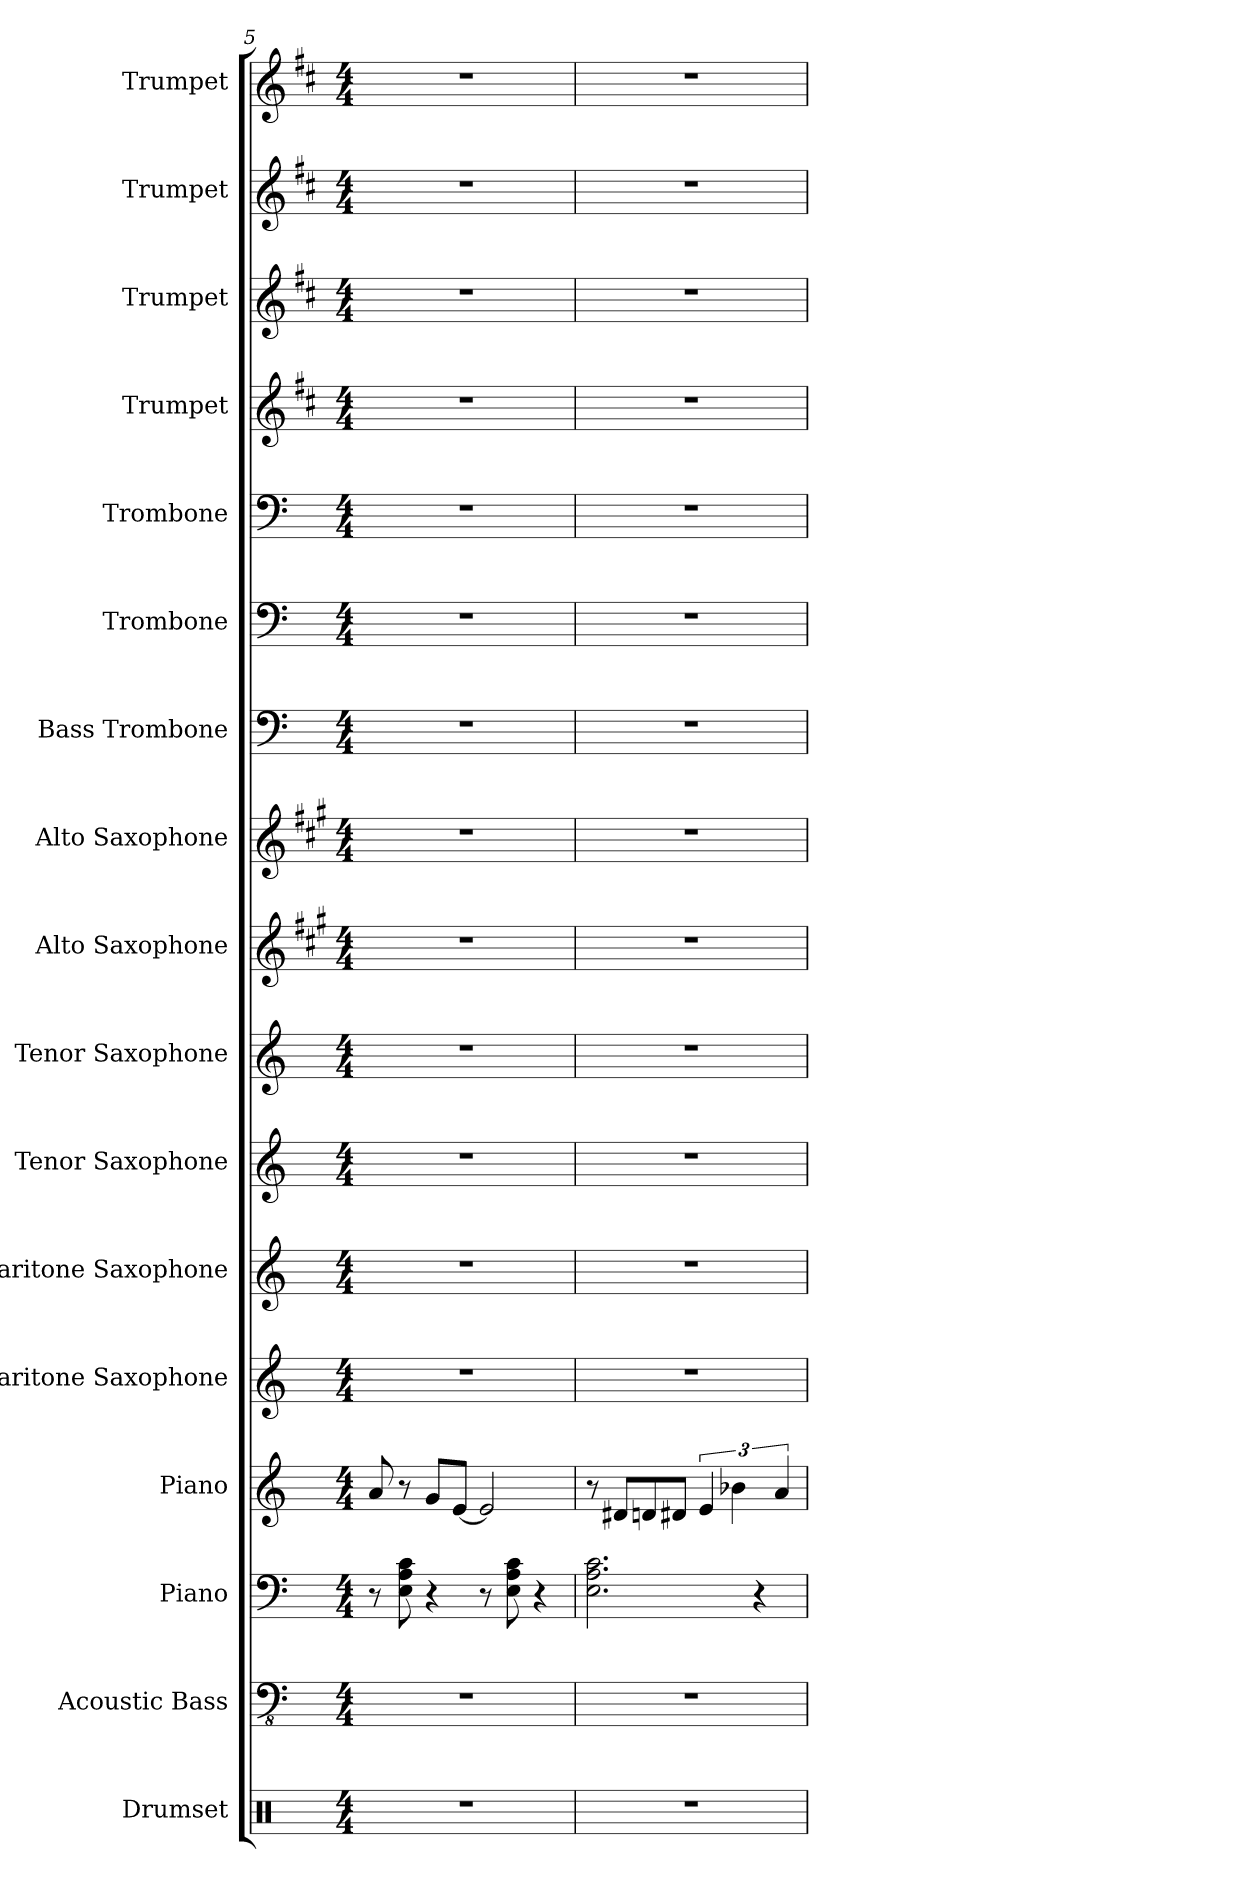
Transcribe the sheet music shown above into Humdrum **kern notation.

**kern	**kern	**kern	**kern	**kern	**kern	**kern	**kern	**kern	**kern	**kern	**kern	**kern	**kern	**kern	**kern	**kern
*part17	*part16	*part15	*part14	*part13	*part12	*part11	*part10	*part9	*part8	*part7	*part6	*part5	*part4	*part3	*part2	*part1
*staff17	*staff16	*staff15	*staff14	*staff13	*staff12	*staff11	*staff10	*staff9	*staff8	*staff7	*staff6	*staff5	*staff4	*staff3	*staff2	*staff1
*I"Drumset	*I"Acoustic Bass	*I"Piano	*I"Piano	*I"Baritone Saxophone	*I"Baritone Saxophone	*I"Tenor Saxophone	*I"Tenor Saxophone	*I"Alto Saxophone	*I"Alto Saxophone	*I"Bass Trombone	*I"Trombone	*I"Trombone	*I"Trumpet	*I"Trumpet	*I"Trumpet	*I"Trumpet
*I'Drs.	*I'Bass	*I'Pno.	*I'Pno.	*I'Bar. Sax.	*I'Bar. Sax.	*I'T. Sax.	*I'T. Sax.	*I'A. Sax.	*I'A. Sax.	*I'B. Tbn.	*I'Tbn.	*I'Tbn.	*I'Tpt.	*I'Tpt.	*I'Tpt.	*I'Tpt.
*clefX	*clefFv4	*clefF4	*clefG2	*clefG2	*clefG2	*clefG2	*clefG2	*clefG2	*clefG2	*clefF4	*clefF4	*clefF4	*clefG2	*clefG2	*clefG2	*clefG2
*	*	*	*	*ITrd12c21	*ITrd12c21	*ITrd8c14	*ITrd8c14	*ITrd5c9	*ITrd5c9	*	*	*	*ITrd1c2	*ITrd1c2	*ITrd1c2	*ITrd1c2
*k[]	*k[]	*k[]	*k[]	*k[]	*k[]	*k[]	*k[]	*k[]	*k[]	*k[]	*k[]	*k[]	*k[]	*k[]	*k[]	*k[]
*M4/4	*M4/4	*M4/4	*M4/4	*M4/4	*M4/4	*M4/4	*M4/4	*M4/4	*M4/4	*M4/4	*M4/4	*M4/4	*M4/4	*M4/4	*M4/4	*M4/4
=5	=5	=5	=5	=5	=5	=5	=5	=5	=5	=5	=5	=5	=5	=5	=5	=5
1r	1r	8r	8a/	1r	1r	1r	1r	1r	1r	1r	1r	1r	1r	1r	1r	1r
.	.	8E\ 8A\ 8c\	8r	.	.	.	.	.	.	.	.	.	.	.	.	.
.	.	4r	8g/L	.	.	.	.	.	.	.	.	.	.	.	.	.
.	.	.	[8e/J	.	.	.	.	.	.	.	.	.	.	.	.	.
.	.	8r	2e/]	.	.	.	.	.	.	.	.	.	.	.	.	.
.	.	8E\ 8A\ 8c\	.	.	.	.	.	.	.	.	.	.	.	.	.	.
.	.	4r	.	.	.	.	.	.	.	.	.	.	.	.	.	.
=6	=6	=6	=6	=6	=6	=6	=6	=6	=6	=6	=6	=6	=6	=6	=6	=6
1r	1r	2.E\ 2.A\ 2.c\	8r	1r	1r	1r	1r	1r	1r	1r	1r	1r	1r	1r	1r	1r
.	.	.	8d#X/L	.	.	.	.	.	.	.	.	.	.	.	.	.
.	.	.	8dn/	.	.	.	.	.	.	.	.	.	.	.	.	.
.	.	.	8d#X/J	.	.	.	.	.	.	.	.	.	.	.	.	.
.	.	.	6e/	.	.	.	.	.	.	.	.	.	.	.	.	.
.	.	.	6b-X\	.	.	.	.	.	.	.	.	.	.	.	.	.
.	.	4r	.	.	.	.	.	.	.	.	.	.	.	.	.	.
.	.	.	6a/	.	.	.	.	.	.	.	.	.	.	.	.	.
=	=	=	=	=	=	=	=	=	=	=	=	=	=	=	=	=
*-	*-	*-	*-	*-	*-	*-	*-	*-	*-	*-	*-	*-	*-	*-	*-	*-
